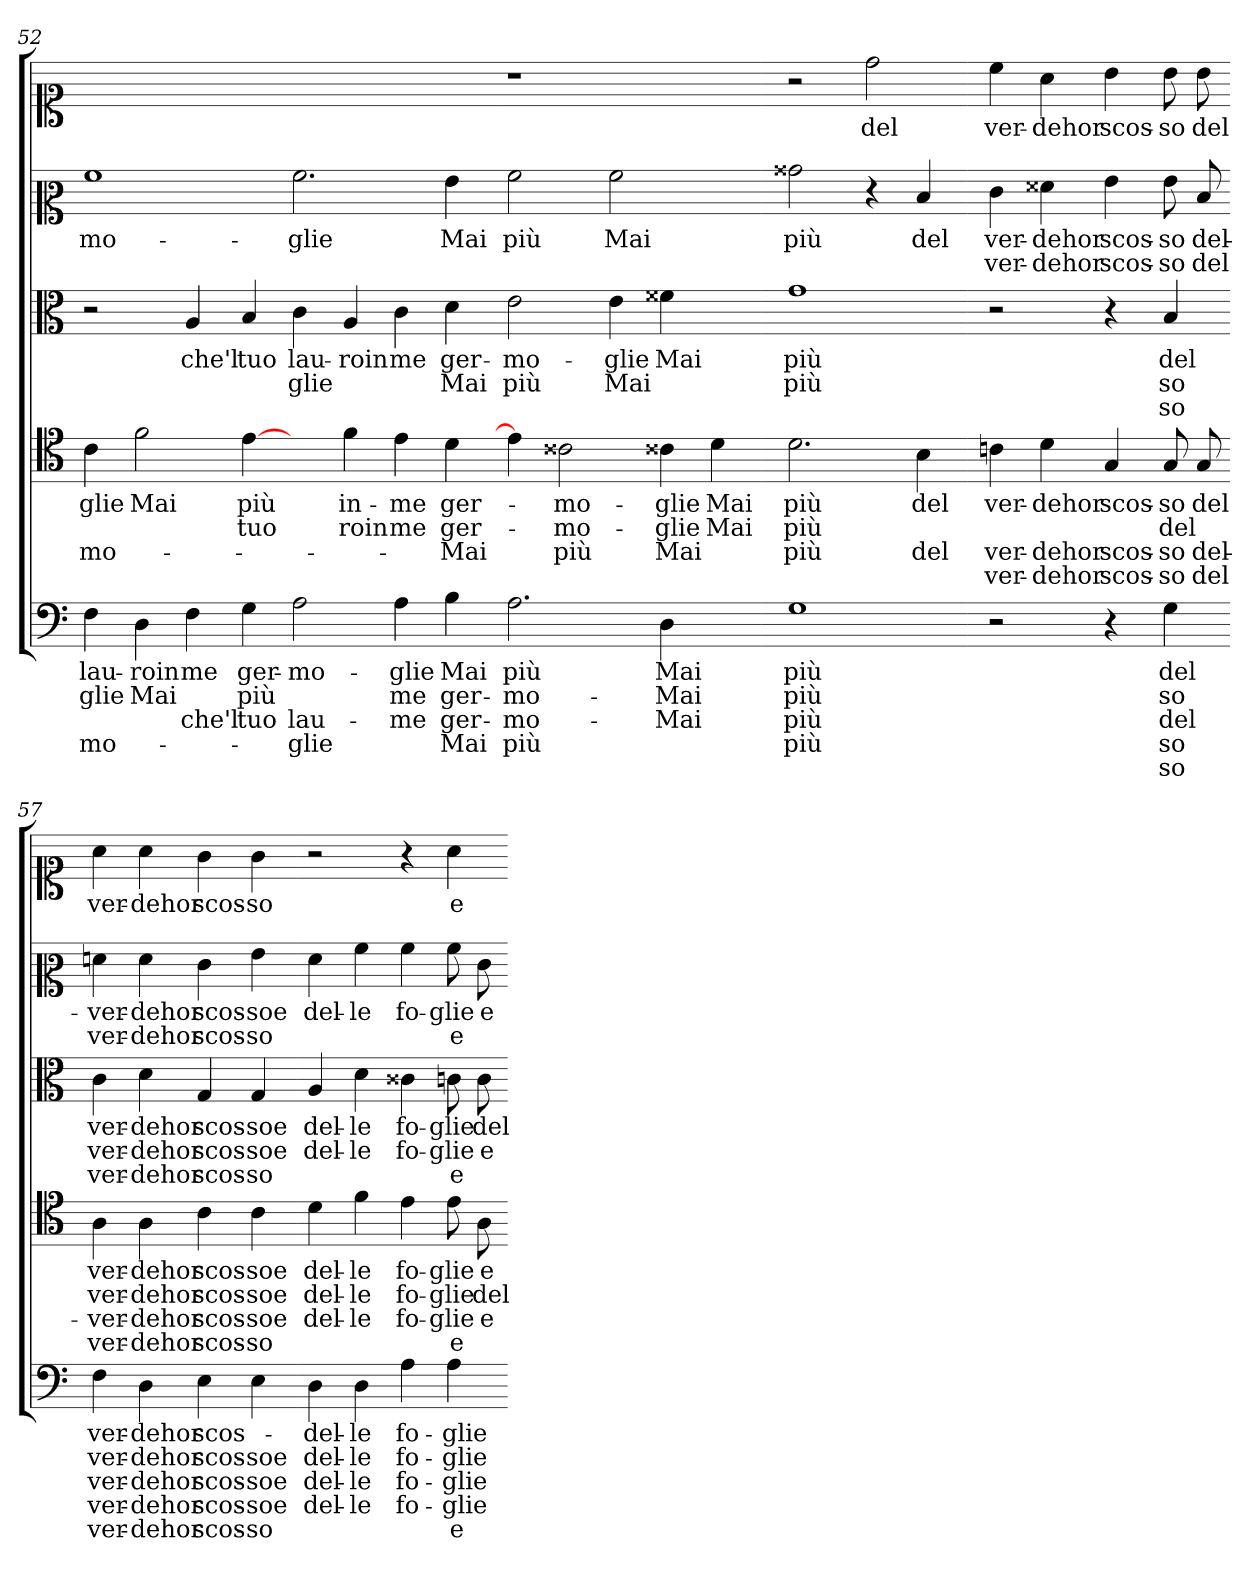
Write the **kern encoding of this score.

**kern	**text	**text	**text	**text	**text	**kern	**text	**text	**text	**text	**kern	**text	**text	**text	**kern	**text	**text	**kern	**text
*part5	*part5	*part5	*part5	*part5	*part5	*part4	*part4	*part4	*part4	*part4	*part3	*part3	*part3	*part3	*part2	*part2	*part2	*part1	*part1
*staff5	*staff5	*staff5	*staff5	*staff5	*staff5	*staff4	*staff4	*staff4	*staff4	*staff4	*staff3	*staff3	*staff3	*staff3	*staff2	*staff2	*staff2	*staff1	*staff1
*clefF4	*	*	*	*	*	*clefC4	*	*	*	*	*clefC3	*	*	*	*clefC2	*	*	*clefC1	*
*k[]	*	*	*	*	*	*k[]	*	*	*	*	*k[]	*	*	*	*k[]	*	*	*k[]	*
=52	=52	=52	=52	=52	=52	=52	=52	=52	=52	=52	=52	=52	=52	=52	=52	=52	=52	=52	=52
4F	lau-	glie	.	mo-	.	4c	glie	.	mo-	.	2r	.	.	.	1a	mo-	.	1ryy	.
4D	roin	Mai	.	.	.	2f	Mai	.	.	.	.	.	.	.	.	.	.	.	.
4F	me	.	che'l	.	.	.	.	.	.	.	4A	che'l	.	.	.	.	.	.	.
4G	ger-	più	tuo	.	.	[4e	più	tuo	.	.	4B	tuo	.	.	.	.	.	.	.
2A	mo-	.	lau-	glie	.	4ryy	.	.	.	.	4c	lau-	glie	.	2.a	glie	.	1ryy	.
.	.	.	.	.	.	4f	in-	roin	.	.	4A	roin	.	.	.	.	.	.	.
4A	glie	me	me	.	.	4e	me	me	.	.	4c	me	.	.	.	.	.	.	.
4B	Mai	ger-	ger-	Mai	.	4d	ger-	ger-	Mai	.	4d	ger-	Mai	.	4g	Mai	.	.	.
=54-	=54-	=54-	=54-	=54-	=54-	=54-	=54-	=54-	=54-	=54-	=54-	=54-	=54-	=54-	=54-	=54-	=54-	=54-	=54-
2.A	più	mo-	mo-	più	.	4e]	.	.	.	.	2e	mo-	più	.	2a	più	.	1r	.
.	.	.	.	.	.	2c##X	mo-	mo-	più	.	.	.	.	.	.	.	.	.	.
.	.	.	.	.	.	.	.	.	.	.	4e	glie	Mai	.	2a	Mai	.	.	.
4D	Mai	Mai	Mai	.	.	4c##X	glie	glie	Mai	.	4f##X	Mai	.	.	.	.	.	.	.
4ryy	.	.	.	.	.	4d	Mai	Mai	.	.	4ryy	.	.	.	4ryy	.	.	4ryy	.
=55-	=55-	=55-	=55-	=55-	=55-	=55-	=55-	=55-	=55-	=55-	=55-	=55-	=55-	=55-	=55-	=55-	=55-	=55-	=55-
1G	più	più	più	più	.	2.d	più	più	più	.	1g	più	più	.	2b##X	più	.	2r	.
.	.	.	.	.	.	.	.	.	.	.	.	.	.	.	4r	.	.	2dd	del
.	.	.	.	.	.	4B	del	.	del	.	.	.	.	.	4d	del	.	.	.
=56-	=56-	=56-	=56-	=56-	=56-	=56-	=56-	=56-	=56-	=56-	=56-	=56-	=56-	=56-	=56-	=56-	=56-	=56-	=56-
2r	.	.	.	.	.	4c	ver-	.	ver-	ver-	2r	.	.	.	4e	ver-	ver-	4cc	ver-
.	.	.	.	.	.	4d	dehor	.	dehor	dehor	.	.	.	.	4f##X	dehor	dehor	4a	dehor
4r	.	.	.	.	.	4G	scos-	.	scos-	scos-	4r	.	.	.	4g	scos-	scos-	4b	scos-
4G	del	so	del	so	so	8G	so	del	so	so	4B	del	so	so	8g	so	so	8b	so
.	.	.	.	.	.	8G	del	.	del-	del	.	.	.	.	8d	del-	del	8b	del
=57-	=57-	=57-	=57-	=57-	=57-	=57-	=57-	=57-	=57-	=57-	=57-	=57-	=57-	=57-	=57-	=57-	=57-	=57-	=57-
4F	ver-	ver-	ver-	ver-	ver-	4A	ver-	ver-	ver-	ver-	4c	ver-	ver-	ver-	4f	ver-	ver-	4a	ver-
4D	dehor	dehor	dehor	dehor	dehor	4A	dehor	dehor	dehor	dehor	4d	dehor	dehor	dehor	4f	dehor	dehor	4a	dehor
4E	scos-	scos-	scos-	scos-	scos-	4c	scos-	scos-	scos-	scos-	4G	scos-	scos-	scos-	4e	scos-	scos-	4g	scos-
4E	.	soe	soe	soe	so	4c	soe	soe	soe	so	4G	soe	soe	so	4g	soe	so	4g	so
=58-	=58-	=58-	=58-	=58-	=58-	=58-	=58-	=58-	=58-	=58-	=58-	=58-	=58-	=58-	=58-	=58-	=58-	=58-	=58-
4D	del-	del-	del-	del-	.	4d	del-	del-	del-	.	4A	del-	del-	.	4f	del-	.	2r	.
4D	le	le	le	le	.	4f	le	le	le	.	4d	le	le	.	4a	le	.	.	.
4A	fo-	fo-	fo-	fo-	.	4e	fo-	fo-	fo-	.	4c##X	fo-	fo-	.	4a	fo-	.	4r	.
4A	glie	glie	glie	glie	e	8e	glie	glie	glie	e	8c	glie	glie	e	8a	glie	e	4a	e
.	.	.	.	.	.	8A	e	del	e	.	8c	del	e	.	8e	e	.	.	.
=-	=-	=-	=-	=-	=-	=-	=-	=-	=-	=-	=-	=-	=-	=-	=-	=-	=-	=-	=-
*-	*-	*-	*-	*-	*-	*-	*-	*-	*-	*-	*-	*-	*-	*-	*-	*-	*-	*-	*-
